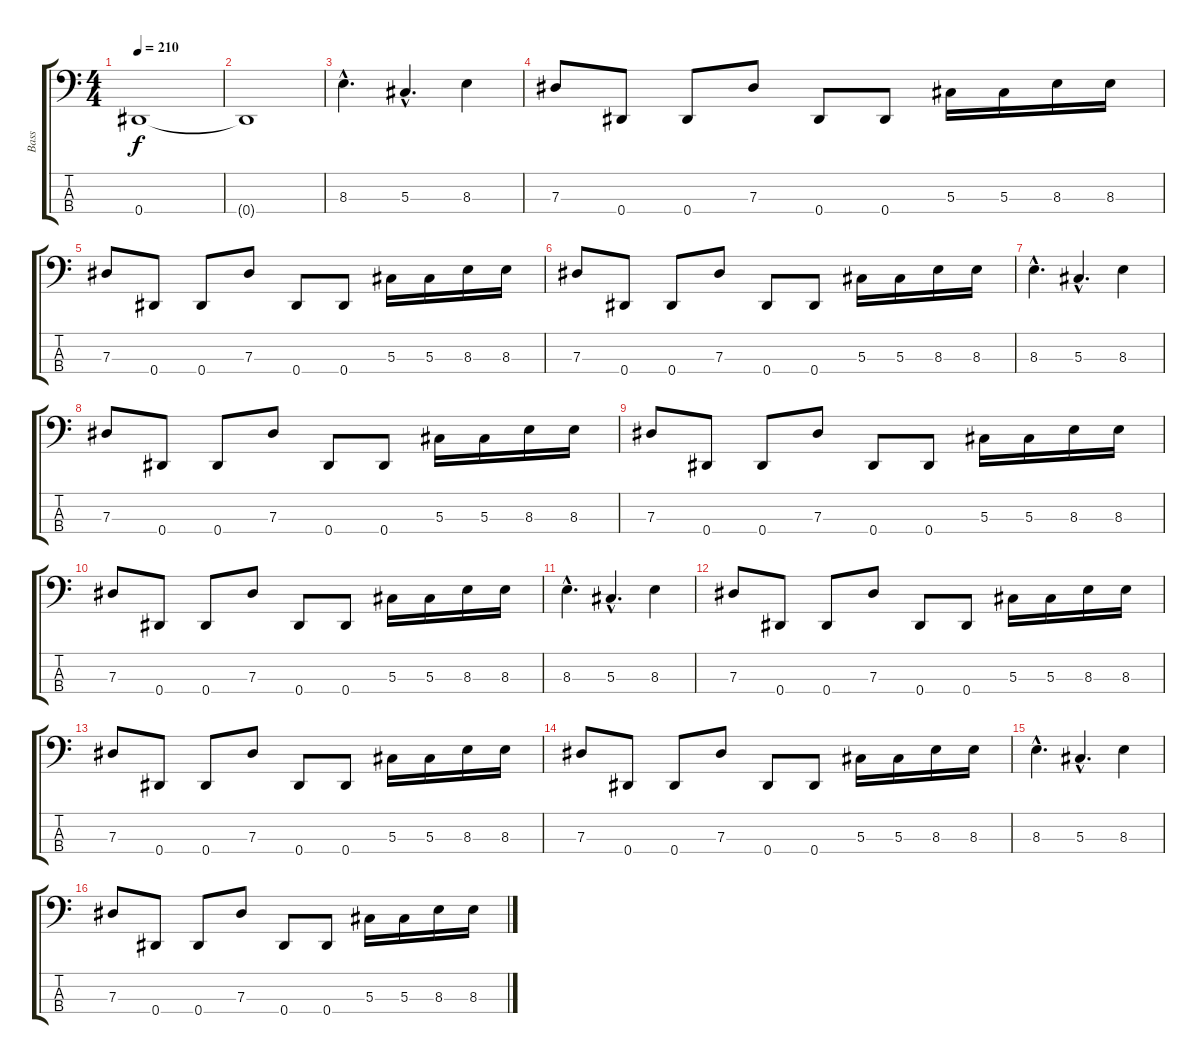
\track ("Bass" "Bass") {instrument electricbasspick}
\staff {score tabs}
\tuning (Gb2 Db2 Ab1 Eb1) {hide}
\ts (4 4)
\tempo 210
\clef f4
\ks c
0.4{t}.1{dy f} |
0.4{t}.1 |
8.3{hac}.4{d} 5.3{hac}.4{d} 8.3.4 |
7.3.8 0.4.8 0.4.8 7.3.8 0.4.8 0.4.8 5.3.16 5.3.16 8.3.16 8.3.16 |
7.3.8 0.4.8 0.4.8 7.3.8 0.4.8 0.4.8 5.3.16 5.3.16 8.3.16 8.3.16 |
7.3.8 0.4.8 0.4.8 7.3.8 0.4.8 0.4.8 5.3.16 5.3.16 8.3.16 8.3.16 |
8.3{hac}.4{d} 5.3{hac}.4{d} 8.3.4 |
7.3.8 0.4.8 0.4.8 7.3.8 0.4.8 0.4.8 5.3.16 5.3.16 8.3.16 8.3.16 |
7.3.8 0.4.8 0.4.8 7.3.8 0.4.8 0.4.8 5.3.16 5.3.16 8.3.16 8.3.16 |
7.3.8 0.4.8 0.4.8 7.3.8 0.4.8 0.4.8 5.3.16 5.3.16 8.3.16 8.3.16 |
8.3{hac}.4{d} 5.3{hac}.4{d} 8.3.4 |
7.3.8 0.4.8 0.4.8 7.3.8 0.4.8 0.4.8 5.3.16 5.3.16 8.3.16 8.3.16 |
7.3.8 0.4.8 0.4.8 7.3.8 0.4.8 0.4.8 5.3.16 5.3.16 8.3.16 8.3.16 |
7.3.8 0.4.8 0.4.8 7.3.8 0.4.8 0.4.8 5.3.16 5.3.16 8.3.16 8.3.16 |
8.3{hac}.4{d} 5.3{hac}.4{d} 8.3.4 |
7.3.8 0.4.8 0.4.8 7.3.8 0.4.8 0.4.8 5.3.16 5.3.16 8.3.16 8.3.16
